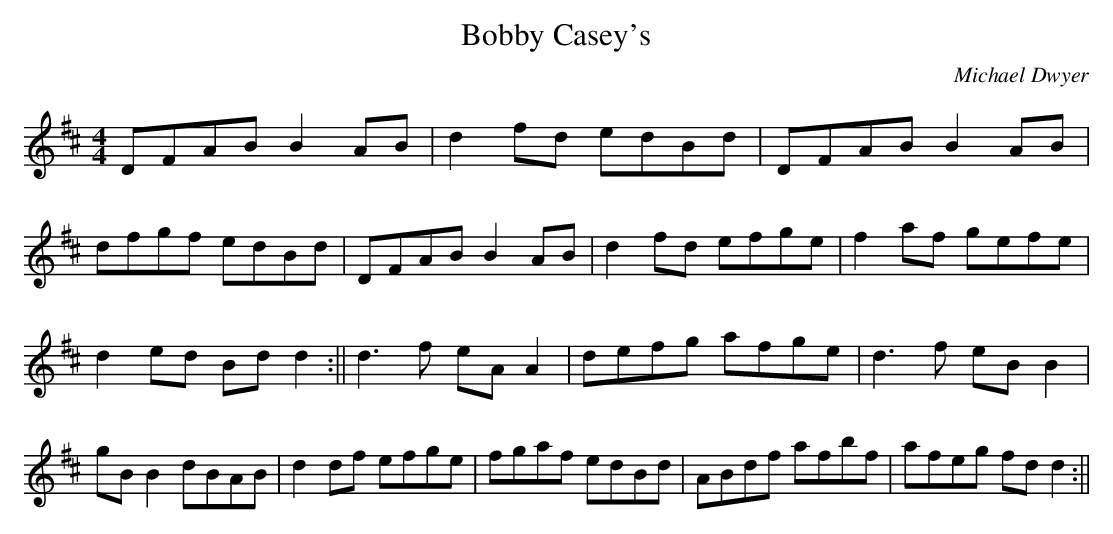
X:1
T:Bobby Casey's
C:Michael Dwyer
M:4/4
L:1/8
K:D
DFAB B2AB|d2fd edBd|DFAB B2AB|dfgf edBd|\
DFAB B2AB|d2fd efge|f2af gefe|d2ed Bdd2:||\
d3f eAA2|defg afge|d3f eBB2|gBB2 dBAB|\
d2df efge|fgaf edBd|ABdf afbf|afeg fdd2:||
